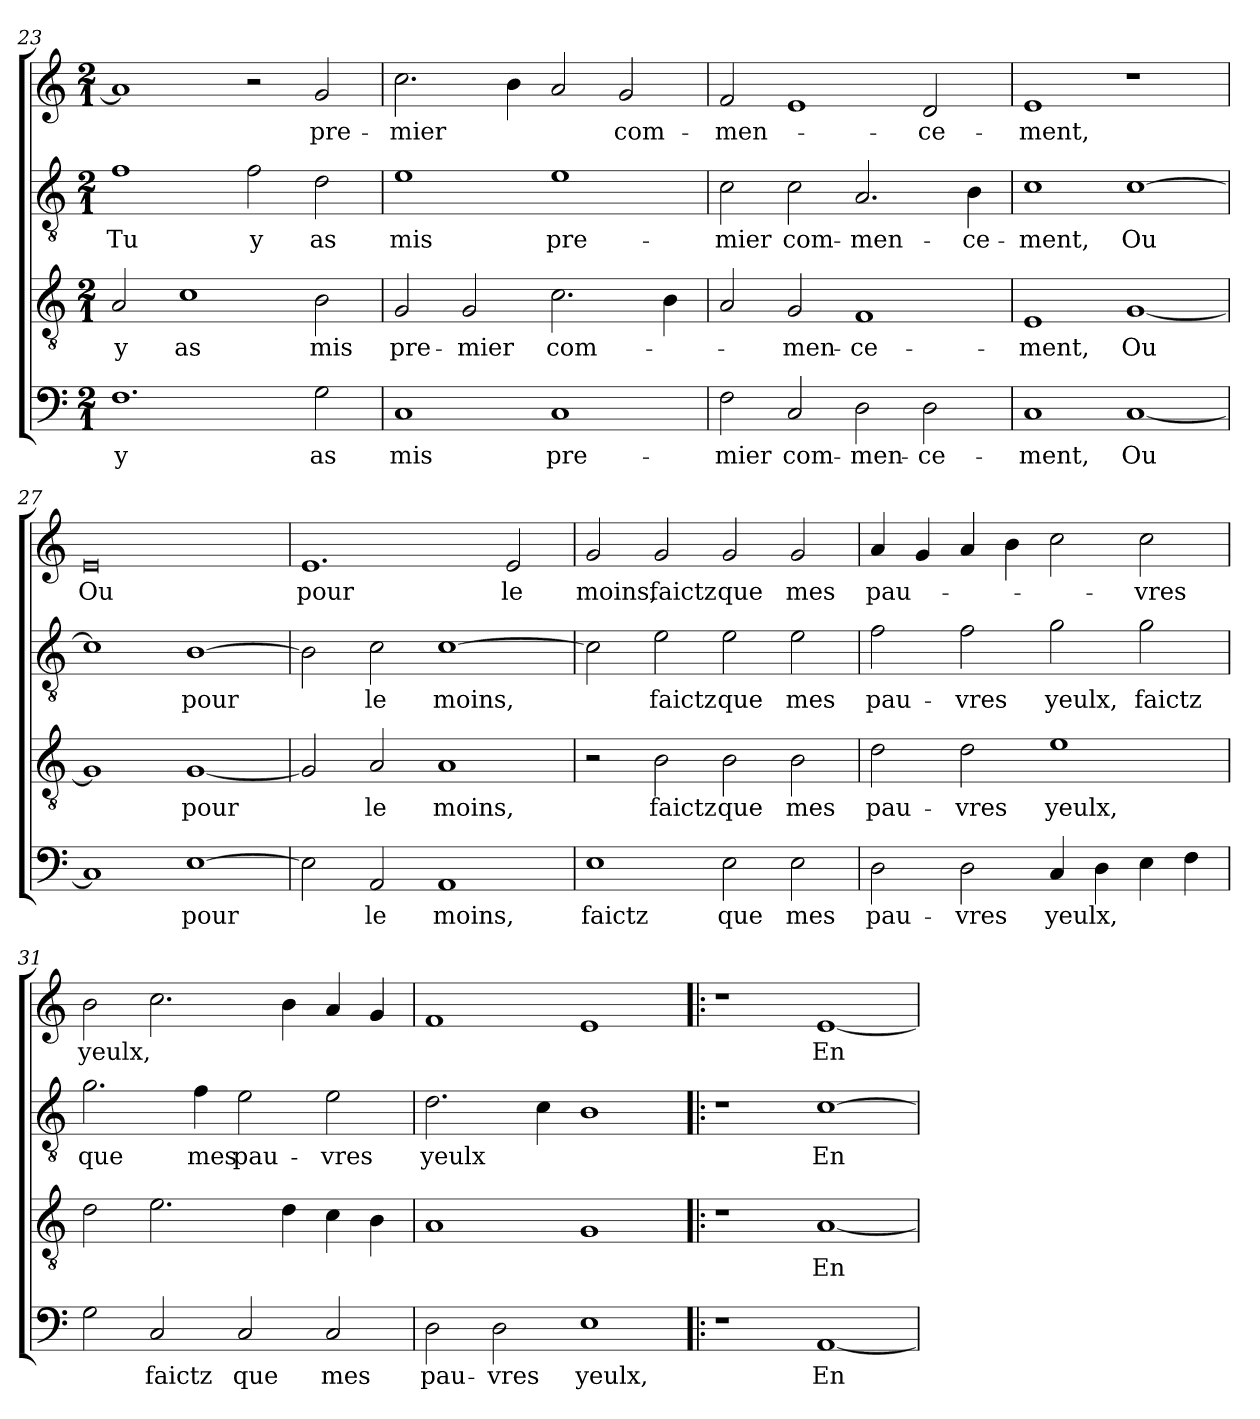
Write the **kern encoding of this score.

**kern	**text	**kern	**text	**kern	**text	**kern	**text
*part4	*part4	*part3	*part3	*part2	*part2	*part1	*part1
*staff4	*staff4	*staff3	*staff3	*staff2	*staff2	*staff1	*staff1
*clefF4	*	*clefGv2	*	*clefGv2	*	*clefG2	*
*	*	*ITrd-7c-12	*	*ITrd-7c-12	*	*	*
*k[]	*	*k[]	*	*k[]	*	*k[]	*
*C:	*	*C:	*	*C:	*	*C:	*
*M2/1	*	*M2/1	*	*M2/1	*	*M2/1	*
=23	=23	=23	=23	=23	=23	=23	=23
1.F\	y	2a/	y	1ff\	Tu	1a/]	.
.	.	1cc\	as	.	.	.	.
.	.	.	.	2ff\	y	2r	.
2G\	as	2b\	mis	2dd\	as	2g/	pre-
=24	=24	=24	=24	=24	=24	=24	=24
1C/	mis	2g/	pre-	1ee\	mis	2.cc\	-mier
.	.	2g/	-mier	.	.	.	.
.	.	.	.	.	.	4b\	.
1C/	pre-	2.cc\	com-	1ee\	pre-	2a/	.
.	.	.	.	.	.	2g/	com-
.	.	4b\	.	.	.	.	.
=25	=25	=25	=25	=25	=25	=25	=25
2F\	-mier	2a/	.	2cc\	-mier	2f/	-men-
2C/	com-	2g/	-men-	2cc\	com-	1e/	.
2D\	-men-	1f/	-ce-	2.a/	-men-	.	.
2D\	-ce-	.	.	.	.	2d/	-ce-
.	.	.	.	4b\	-ce-	.	.
=26	=26	=26	=26	=26	=26	=26	=26
1C/	-ment,	1e/	-ment,	1cc\	-ment,	1e/	-ment,
[1C/	Ou	[1g/	Ou	[1cc\	Ou	1r	.
=27	=27	=27	=27	=27	=27	=27	=27
1C/]	.	1g/]	.	1cc\]	.	0e/	Ou
[1E\	pour	[1g/	pour	[1b\	pour	.	.
!!LO:LB:g=z
=28	=28	=28	=28	=28	=28	=28	=28
2E\]	.	2g/]	.	2b\]	.	1.e/	pour
2AA/	le	2a/	le	2cc\	le	.	.
1AA/	moins,	1a/	moins,	[1cc\	moins,	.	.
.	.	.	.	.	.	2e/	le
=29	=29	=29	=29	=29	=29	=29	=29
1E\	faictz	2r	.	2cc\]	.	2g/	moins,
.	.	2b\	faictz	2ee\	faictz	2g/	faictz
2E\	que	2b\	que	2ee\	que	2g/	que
2E\	mes	2b\	mes	2ee\	mes	2g/	mes
=30	=30	=30	=30	=30	=30	=30	=30
2D\	pau-	2dd\	pau-	2ff\	pau-	4a/	pau-
.	.	.	.	.	.	4g/	.
2D\	-vres	2dd\	-vres	2ff\	-vres	4a/	.
.	.	.	.	.	.	4b\	.
4C/	yeulx,	1ee\	yeulx,	2gg\	yeulx,	2cc\	.
4D\	.	.	.	.	.	.	.
4E\	.	.	.	2gg\	faictz	2cc\	-vres
4F\	.	.	.	.	.	.	.
=31	=31	=31	=31	=31	=31	=31	=31
2G\	.	2dd\	.	2.gg\	que	2b\	yeulx,
2C/	faictz	2.ee\	.	.	.	2.cc\	.
.	.	.	.	4ff\	mes	.	.
2C/	que	.	.	2ee\	pau-	.	.
.	.	4dd\	.	.	.	4b\	.
2C/	mes	4cc\	.	2ee\	-vres	4a/	.
.	.	4b\	.	.	.	4g/	.
=32	=32	=32	=32	=32	=32	=32	=32
2D\	pau-	1a/	.	2.dd\	yeulx	1f/	.
2D\	-vres	.	.	.	.	.	.
.	.	.	.	4cc\	.	.	.
1E\	yeulx,	1g/	.	1b\	.	1e/	.
!!LO:LB:g=z
=33!|:	=33!|:	=33!|:	=33!|:	=33!|:	=33!|:	=33!|:	=33!|:
1r	.	1r	.	1r	.	1r	.
[1AA/	En	[1a/	En	[1cc\	En	[1e/	En
=	=	=	=	=	=	=	=
*-	*-	*-	*-	*-	*-	*-	*-
